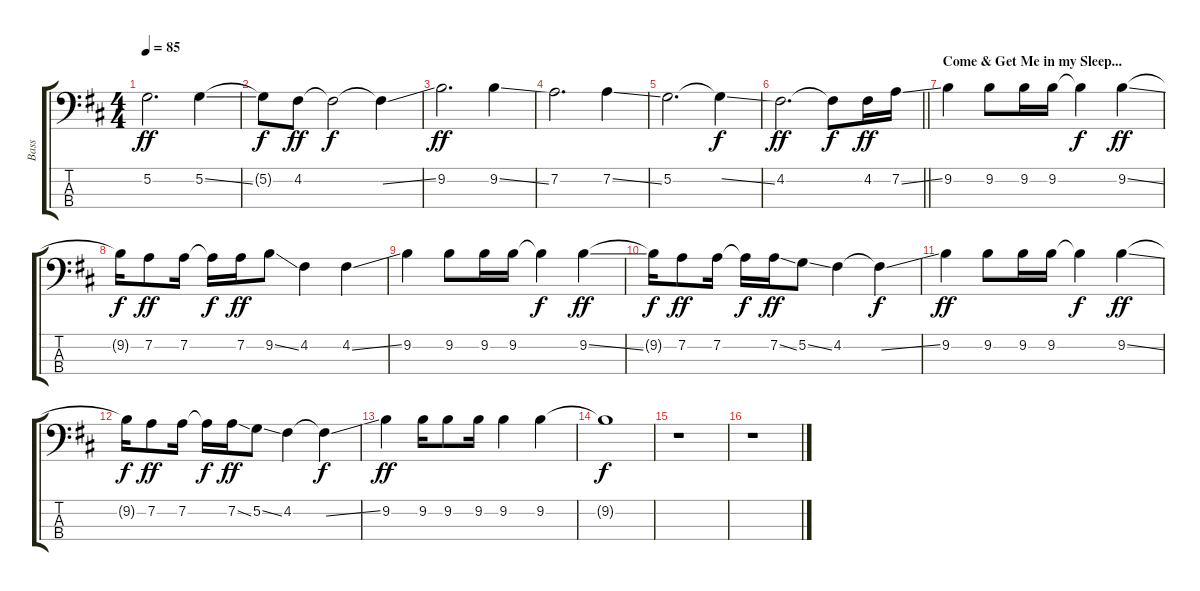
\track ("Bass" "Bass") {instrument electricbassfinger}
\staff {score tabs}
\tuning (B1 D2 D2 E1) {hide}
\ts (4 4)
\tempo 85
\clef f4
\ks bminor
5.2.2{d dy ff} 5.2{ss}.4 |
5.2{t}.8{dy f} 4.2.8{dy ff} 4.2{t}.2{dy f} 4.2{ss t}.4 |
9.2.2{d dy ff} 9.2{ss}.4 |
7.2.2{d} 7.2{ss}.4 |
5.2.2{d} 5.2{ss t}.4{dy f} |
\barLineRight lightlight
4.2.2{d dy ff} 4.2{t}.8{dy f} 4.2.16{dy ff} 7.2{ss}.16 |
\section ("" "Come & Get Me in my Sleep...")
9.2.4 9.2.8 9.2.16 9.2.16 9.2{t}.4{dy f} 9.2{ss}.4{dy ff} |
9.2{t}.16{dy f} 7.2.8{dy ff} 7.2.16 7.2{t}.16{dy f} 7.2.16{dy ff} 9.2{ss}.8 4.2.4 4.2{ss}.4 |
9.2.4 9.2.8 9.2.16 9.2.16 9.2{t}.4{dy f} 9.2{ss}.4{dy ff} |
9.2{t}.16{dy f} 7.2.8{dy ff} 7.2.16 7.2{t}.16{dy f} 7.2{ss}.16{dy ff} 5.2{ss}.8 4.2.4 4.2{ss t}.4{dy f} |
9.2.4{dy ff} 9.2.8 9.2.16 9.2.16 9.2{t}.4{dy f} 9.2{ss}.4{dy ff} |
9.2{t}.16{dy f} 7.2.8{dy ff} 7.2.16 7.2{t}.16{dy f} 7.2{ss}.16{dy ff} 5.2{ss}.8 4.2.4 4.2{ss t}.4{dy f} |
9.2.4{dy ff} 9.2.16 9.2.8 9.2.16 9.2.4 9.2.4 |
9.2{t}.1{dy f} |
r.1 |
r.1
